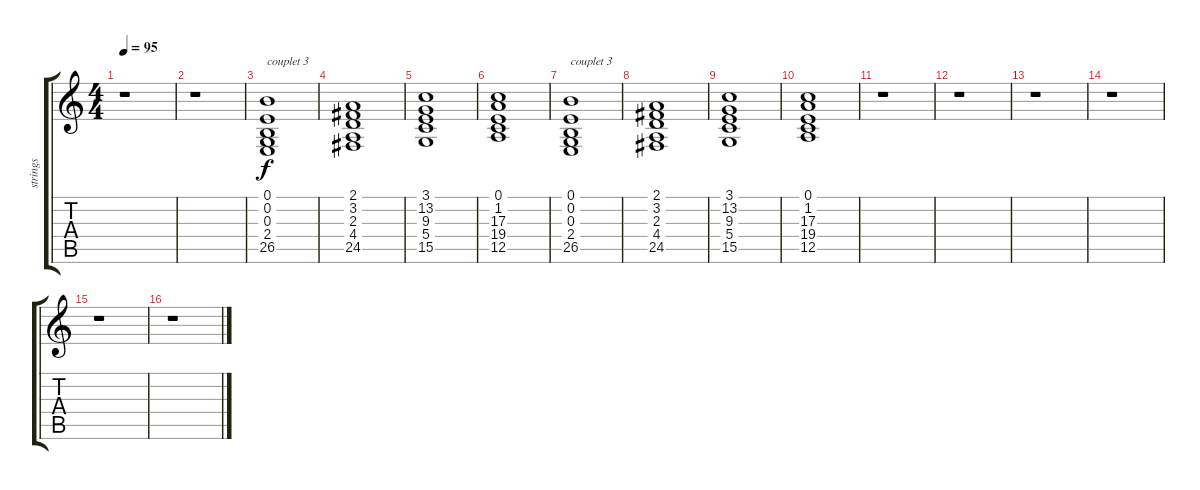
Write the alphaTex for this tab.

\track ("strings" "strings") {instrument stringensemble2}
\staff {score tabs}
\tuning (E4 B3 G3 D3 A2 E2) {hide}
\ts (4 4)
\tempo 95
\clef g2
\ks c
r.1{dy f} |
r.1 |
(0.1 0.2 0.3 2.4 26.5).1{txt "couplet 3"} |
(2.1 3.2 2.3 4.4 24.5).1 |
(3.1 13.2 9.3 5.4 15.5).1 |
(0.1 1.2 17.3 19.4 12.5).1 |
(0.1 0.2 0.3 2.4 26.5).1{txt "couplet 3"} |
(2.1 3.2 2.3 4.4 24.5).1 |
(3.1 13.2 9.3 5.4 15.5).1 |
(0.1 1.2 17.3 19.4 12.5).1 |
r.1 |
r.1 |
r.1 |
r.1 |
r.1 |
r.1
